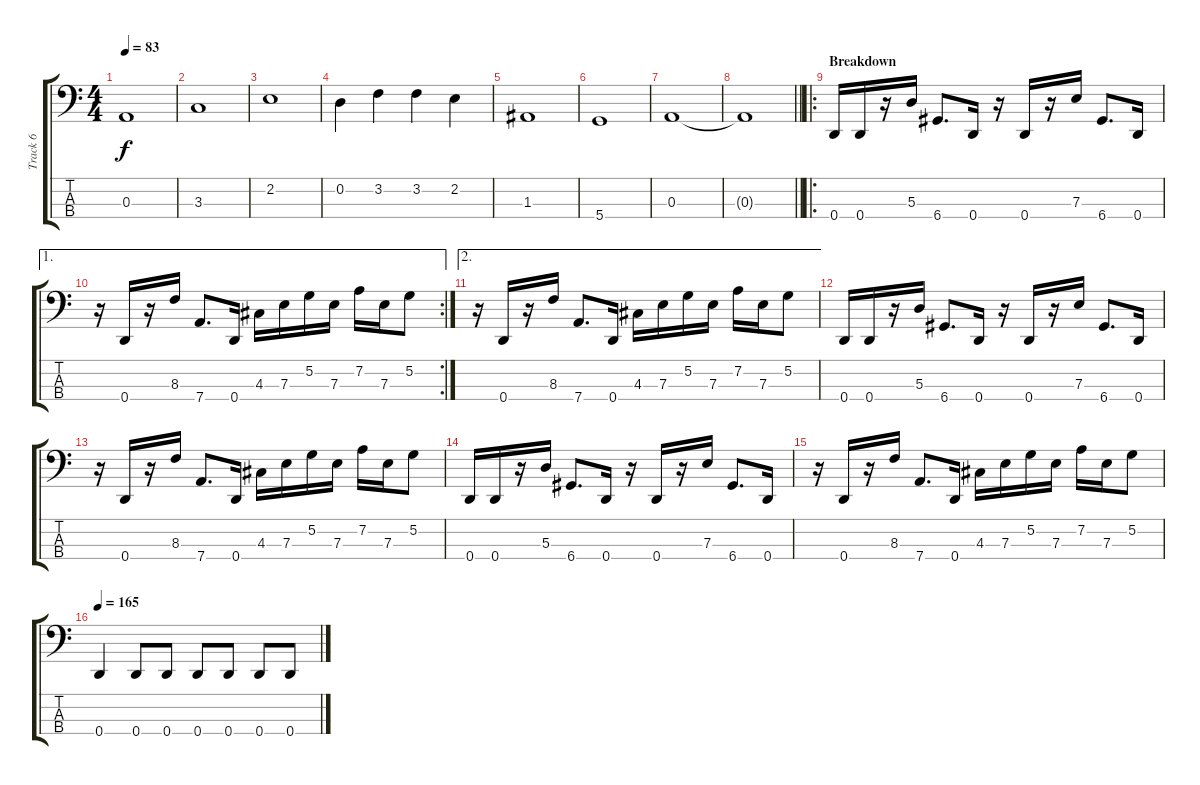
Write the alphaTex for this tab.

\track ("Track 6" "Track 6") {instrument electricbassfinger}
\staff {score tabs}
\tuning (G2 D2 A1 D1) {hide}
\ts (4 4)
\tempo 83
\clef f4
\ks c
0.3.1{dy f} |
3.3.1 |
2.2.1 |
0.2.4 3.2.4 3.2.4 2.2.4 |
1.3.1 |
5.4.1 |
0.3.1 |
\barLineRight lightlight
0.3{t}.1 |
\ro
\section ("" "Breakdown")
0.4.16 0.4.16 r.16 5.3.16 6.4.8{d} 0.4.16 r.16 0.4.16 r.16 7.3.16 6.4.8{d} 0.4.16 |
\ae 1
\rc 2
r.16 0.4.16 r.16 8.3.16 7.4.8{d} 0.4.16 4.3.16 7.3.16 5.2.16 7.3.16 7.2.16 7.3.16 5.2.8 |
\ae 2
r.16 0.4.16 r.16 8.3.16 7.4.8{d} 0.4.16 4.3.16 7.3.16 5.2.16 7.3.16 7.2.16 7.3.16 5.2.8 |
0.4.16 0.4.16 r.16 5.3.16 6.4.8{d} 0.4.16 r.16 0.4.16 r.16 7.3.16 6.4.8{d} 0.4.16 |
r.16 0.4.16 r.16 8.3.16 7.4.8{d} 0.4.16 4.3.16 7.3.16 5.2.16 7.3.16 7.2.16 7.3.16 5.2.8 |
0.4.16 0.4.16 r.16 5.3.16 6.4.8{d} 0.4.16 r.16 0.4.16 r.16 7.3.16 6.4.8{d} 0.4.16 |
r.16 0.4.16 r.16 8.3.16 7.4.8{d} 0.4.16 4.3.16 7.3.16 5.2.16 7.3.16 7.2.16 7.3.16 5.2.8 |
\tempo 165
0.4.4 0.4.8 0.4.8 0.4.8 0.4.8 0.4.8 0.4.8
